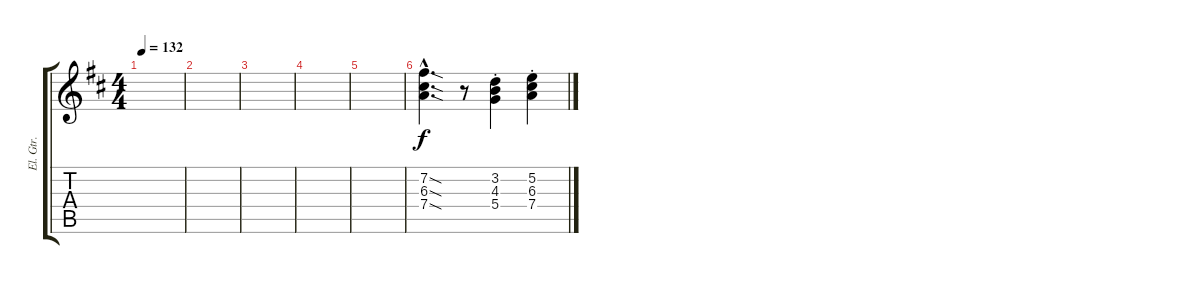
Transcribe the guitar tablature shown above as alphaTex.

\track ("El. Gtr." "El. Gtr.") {instrument electricguitarjazz}
\staff {score tabs}
\tuning (E4 B3 G3 D3 A2 E2) {hide}
\ts (4 4)
\tempo 132
\clef g2
\ks d
|
|
|
|
|
(7.2{sod hac} 6.3{sod hac} 7.4{sod hac}).4{d} r.8 (3.2{st} 4.3{st} 5.4{st}).4 (5.2{st} 6.3{st} 7.4{st}).4
